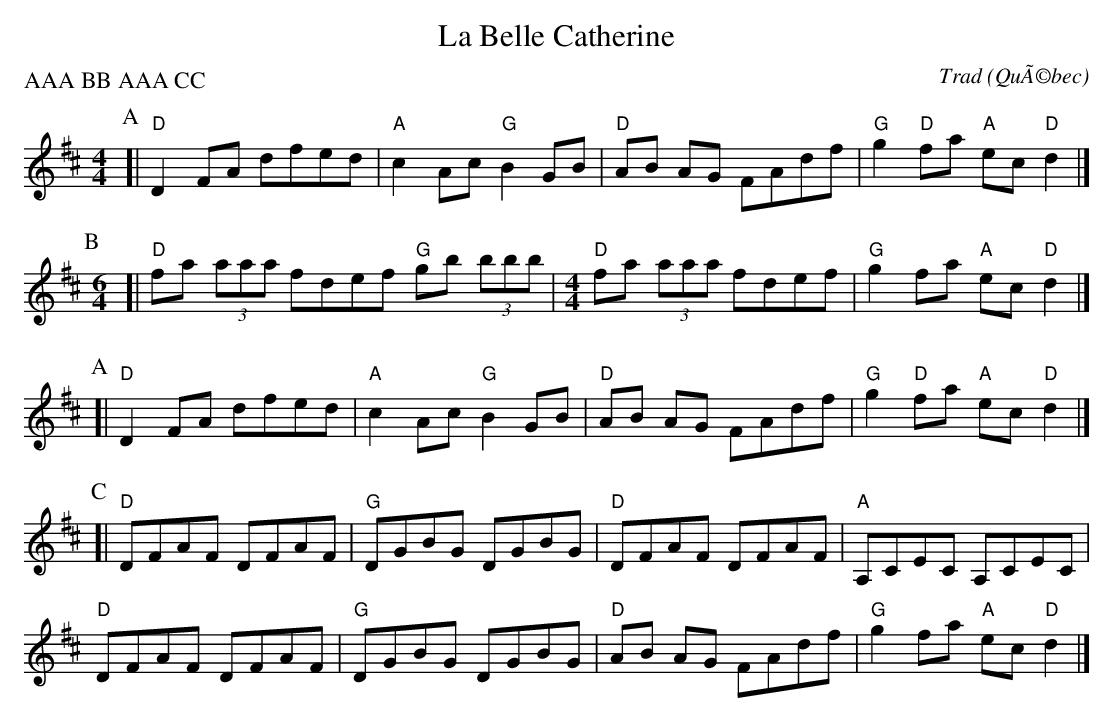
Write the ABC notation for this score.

X:1
T:La Belle Catherine
C:Trad
O:QuÃ©bec
P:AAA BB AAA CC
M:4/4
L:1/8
K:Dmaj
P:A
[| "D" D2 FA dfed| "A" c2 Ac "G"B2GB| "D"AB AG FAdf| "G"g2 "D"fa "A"ec "D"d2|]
P:B
M:6/4
[| "D"fa (3aaa fdef "G"gb (3bbb|\
M:4/4
"D"fa (3aaa fdef| "G"g2fa "A"ec "D"d2|]
P:A
[| "D" D2 FA dfed| "A" c2 Ac "G"B2GB| "D"AB AG FAdf| "G"g2 "D"fa "A"ec "D"d2|]
P:C
[| "D"DFAF DFAF| "G"DGBG DGBG| "D"DFAF DFAF| "A"A,CEC A,CEC|
"D"DFAF DFAF| "G"DGBG DGBG| "D"AB AG FAdf| "G"g2fa "A"ec "D"d2|]
